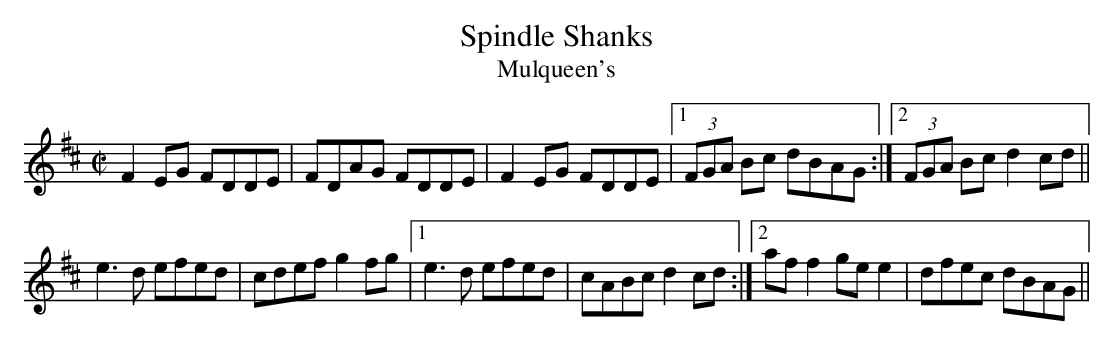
X:1
T:Spindle Shanks
T:Mulqueen's
M:C|
K:D
F2EG FDDE|FDAG FDDE|F2EG FDDE|1 (3FGA Bc dBAG:|2 (3FGA Bc d2cd||
e3d efed|cdef g2fg|1 e3d efed|cABc d2cd:|2 aff2 gee2|dfec dBAG||
